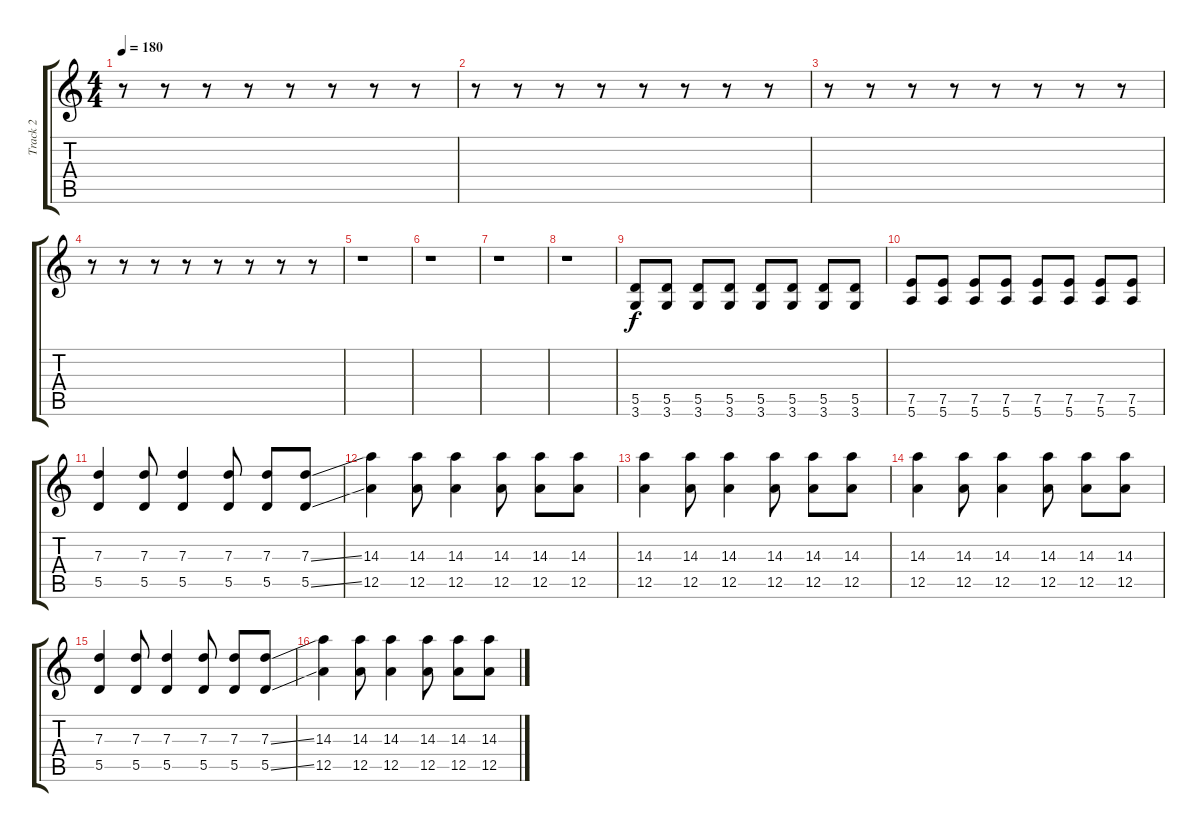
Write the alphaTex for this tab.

\track ("Track 2" "Track 2") {instrument distortionguitar}
\staff {score tabs}
\tuning (E4 B3 G3 D3 A2 E2) {hide}
\ts (4 4)
\tempo 180
\clef g2
\ks c
r.8{dy f} r.8 r.8 r.8 r.8 r.8 r.8 r.8 |
r.8 r.8 r.8 r.8 r.8 r.8 r.8 r.8 |
r.8 r.8 r.8 r.8 r.8 r.8 r.8 r.8 |
r.8 r.8 r.8 r.8 r.8 r.8 r.8 r.8 |
r.1 |
r.1 |
r.1 |
r.1 |
(5.5 3.6).8 (5.5 3.6).8 (5.5 3.6).8 (5.5 3.6).8 (5.5 3.6).8 (5.5 3.6).8 (5.5 3.6).8 (5.5 3.6).8 |
(7.5 5.6).8 (7.5 5.6).8 (7.5 5.6).8 (7.5 5.6).8 (7.5 5.6).8 (7.5 5.6).8 (7.5 5.6).8 (7.5 5.6).8 |
(7.3 5.5).4 (7.3 5.5).8 (7.3 5.5).4 (7.3 5.5).8 (7.3 5.5).8 (7.3{ss} 5.5{ss}).8 |
(14.3 12.5).4 (14.3 12.5).8 (14.3 12.5).4 (14.3 12.5).8 (14.3 12.5).8 (14.3 12.5).8 |
(14.3 12.5).4 (14.3 12.5).8 (14.3 12.5).4 (14.3 12.5).8 (14.3 12.5).8 (14.3 12.5).8 |
(14.3 12.5).4 (14.3 12.5).8 (14.3 12.5).4 (14.3 12.5).8 (14.3 12.5).8 (14.3 12.5).8 |
(7.3 5.5).4 (7.3 5.5).8 (7.3 5.5).4 (7.3 5.5).8 (7.3 5.5).8 (7.3{ss} 5.5{ss}).8 |
(14.3 12.5).4 (14.3 12.5).8 (14.3 12.5).4 (14.3 12.5).8 (14.3 12.5).8 (14.3 12.5).8
